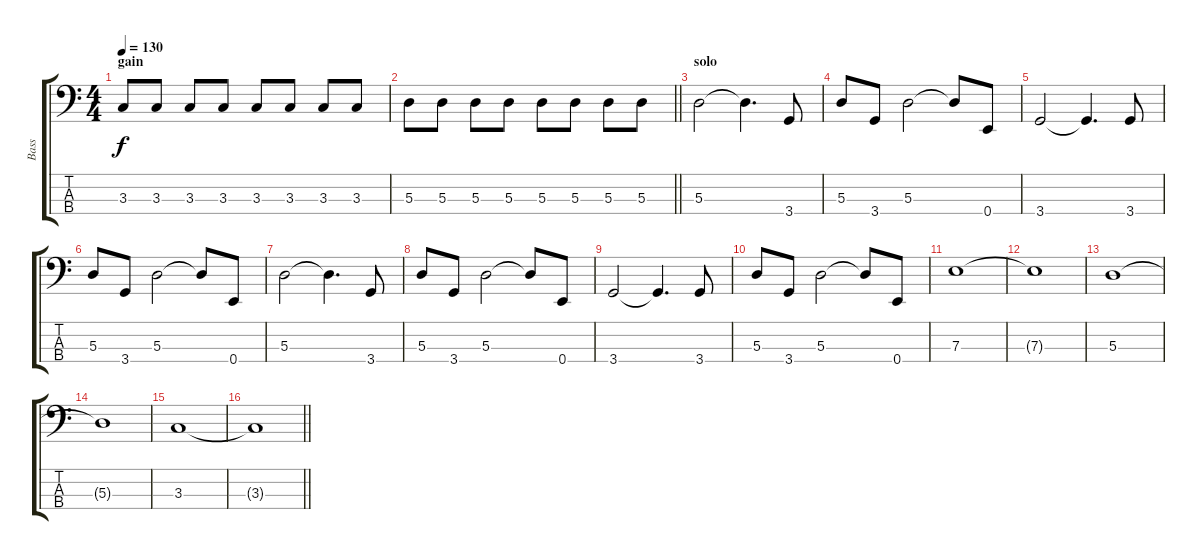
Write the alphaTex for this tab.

\track ("Bass" "Bass") {instrument electricbassfinger}
\staff {score tabs}
\tuning (G2 D2 A1 E1) {hide}
\ts (4 4)
\section ("" "gain")
\tempo 130
\clef f4
\ks c
3.3.8{dy f} 3.3.8 3.3.8 3.3.8 3.3.8 3.3.8 3.3.8 3.3.8 |
\barLineRight lightlight
5.3.8 5.3.8 5.3.8 5.3.8 5.3.8 5.3.8 5.3.8 5.3.8 |
\section ("" "solo")
5.3.2 5.3{t}.4{d} 3.4.8 |
5.3.8 3.4.8 5.3.2 5.3{t}.8 0.4.8 |
3.4.2 3.4{t}.4{d} 3.4.8 |
5.3.8 3.4.8 5.3.2 5.3{t}.8 0.4.8 |
5.3.2 5.3{t}.4{d} 3.4.8 |
5.3.8 3.4.8 5.3.2 5.3{t}.8 0.4.8 |
3.4.2 3.4{t}.4{d} 3.4.8 |
5.3.8 3.4.8 5.3.2 5.3{t}.8 0.4.8 |
7.3.1 |
7.3{t}.1 |
5.3.1 |
5.3{t}.1 |
3.3.1 |
\barLineRight lightlight
3.3{t}.1
